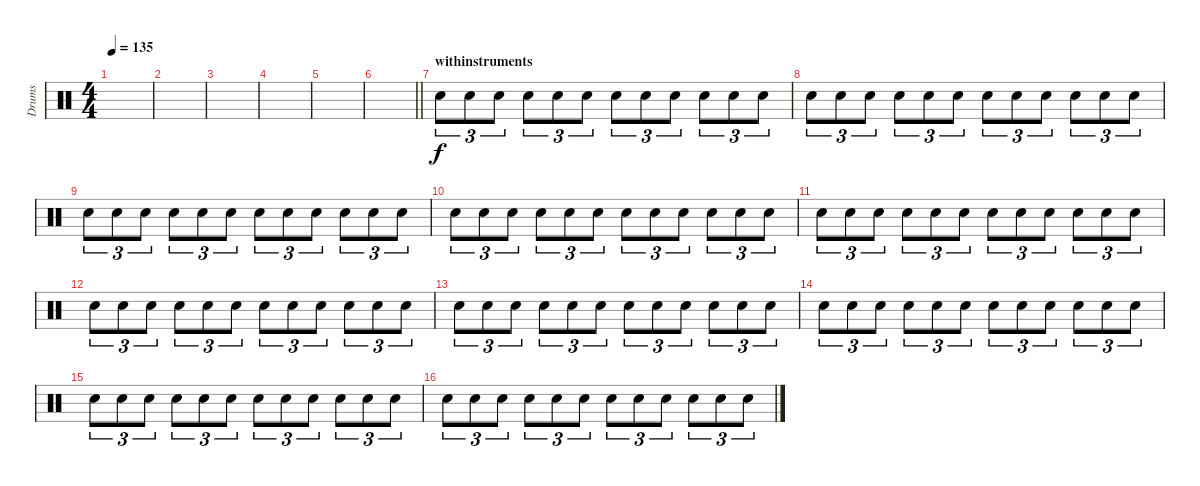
\track ("Drums" "Drums") {instrument percussion}
\staff {score}
\articulation defaults
\ts (4 4)
\tempo 135
\clef neutral
\ks c
|
|
|
|
|
\barLineRight lightlight
|
\section ("" "withinstruments")
"Electric Snare (hit)".8{tu (3 2) volume 8} "Electric Snare (hit)".8{tu (3 2)} "Electric Snare (hit)".8{tu (3 2)} "Electric Snare (hit)".8{tu (3 2)} "Electric Snare (hit)".8{tu (3 2)} "Electric Snare (hit)".8{tu (3 2)} "Electric Snare (hit)".8{tu (3 2)} "Electric Snare (hit)".8{tu (3 2)} "Electric Snare (hit)".8{tu (3 2)} "Electric Snare (hit)".8{tu (3 2)} "Electric Snare (hit)".8{tu (3 2)} "Electric Snare (hit)".8{tu (3 2)} |
"Electric Snare (hit)".8{tu (3 2)} "Electric Snare (hit)".8{tu (3 2)} "Electric Snare (hit)".8{tu (3 2)} "Electric Snare (hit)".8{tu (3 2)} "Electric Snare (hit)".8{tu (3 2)} "Electric Snare (hit)".8{tu (3 2)} "Electric Snare (hit)".8{tu (3 2)} "Electric Snare (hit)".8{tu (3 2)} "Electric Snare (hit)".8{tu (3 2)} "Electric Snare (hit)".8{tu (3 2)} "Electric Snare (hit)".8{tu (3 2)} "Electric Snare (hit)".8{tu (3 2)} |
"Electric Snare (hit)".8{tu (3 2) volume 9} "Electric Snare (hit)".8{tu (3 2)} "Electric Snare (hit)".8{tu (3 2)} "Electric Snare (hit)".8{tu (3 2)} "Electric Snare (hit)".8{tu (3 2)} "Electric Snare (hit)".8{tu (3 2)} "Electric Snare (hit)".8{tu (3 2)} "Electric Snare (hit)".8{tu (3 2)} "Electric Snare (hit)".8{tu (3 2)} "Electric Snare (hit)".8{tu (3 2)} "Electric Snare (hit)".8{tu (3 2)} "Electric Snare (hit)".8{tu (3 2)} |
"Electric Snare (hit)".8{tu (3 2)} "Electric Snare (hit)".8{tu (3 2)} "Electric Snare (hit)".8{tu (3 2)} "Electric Snare (hit)".8{tu (3 2)} "Electric Snare (hit)".8{tu (3 2)} "Electric Snare (hit)".8{tu (3 2)} "Electric Snare (hit)".8{tu (3 2)} "Electric Snare (hit)".8{tu (3 2)} "Electric Snare (hit)".8{tu (3 2)} "Electric Snare (hit)".8{tu (3 2)} "Electric Snare (hit)".8{tu (3 2)} "Electric Snare (hit)".8{tu (3 2)} |
"Electric Snare (hit)".8{tu (3 2) volume 10} "Electric Snare (hit)".8{tu (3 2)} "Electric Snare (hit)".8{tu (3 2)} "Electric Snare (hit)".8{tu (3 2)} "Electric Snare (hit)".8{tu (3 2)} "Electric Snare (hit)".8{tu (3 2)} "Electric Snare (hit)".8{tu (3 2)} "Electric Snare (hit)".8{tu (3 2)} "Electric Snare (hit)".8{tu (3 2)} "Electric Snare (hit)".8{tu (3 2)} "Electric Snare (hit)".8{tu (3 2)} "Electric Snare (hit)".8{tu (3 2)} |
"Electric Snare (hit)".8{tu (3 2)} "Electric Snare (hit)".8{tu (3 2)} "Electric Snare (hit)".8{tu (3 2)} "Electric Snare (hit)".8{tu (3 2)} "Electric Snare (hit)".8{tu (3 2)} "Electric Snare (hit)".8{tu (3 2)} "Electric Snare (hit)".8{tu (3 2)} "Electric Snare (hit)".8{tu (3 2)} "Electric Snare (hit)".8{tu (3 2)} "Electric Snare (hit)".8{tu (3 2)} "Electric Snare (hit)".8{tu (3 2)} "Electric Snare (hit)".8{tu (3 2)} |
"Electric Snare (hit)".8{tu (3 2) volume 11} "Electric Snare (hit)".8{tu (3 2)} "Electric Snare (hit)".8{tu (3 2)} "Electric Snare (hit)".8{tu (3 2)} "Electric Snare (hit)".8{tu (3 2)} "Electric Snare (hit)".8{tu (3 2)} "Electric Snare (hit)".8{tu (3 2)} "Electric Snare (hit)".8{tu (3 2)} "Electric Snare (hit)".8{tu (3 2)} "Electric Snare (hit)".8{tu (3 2)} "Electric Snare (hit)".8{tu (3 2)} "Electric Snare (hit)".8{tu (3 2)} |
"Electric Snare (hit)".8{tu (3 2)} "Electric Snare (hit)".8{tu (3 2)} "Electric Snare (hit)".8{tu (3 2)} "Electric Snare (hit)".8{tu (3 2)} "Electric Snare (hit)".8{tu (3 2)} "Electric Snare (hit)".8{tu (3 2)} "Electric Snare (hit)".8{tu (3 2)} "Electric Snare (hit)".8{tu (3 2)} "Electric Snare (hit)".8{tu (3 2)} "Electric Snare (hit)".8{tu (3 2)} "Electric Snare (hit)".8{tu (3 2)} "Electric Snare (hit)".8{tu (3 2)} |
"Electric Snare (hit)".8{tu (3 2) volume 12} "Electric Snare (hit)".8{tu (3 2)} "Electric Snare (hit)".8{tu (3 2)} "Electric Snare (hit)".8{tu (3 2)} "Electric Snare (hit)".8{tu (3 2)} "Electric Snare (hit)".8{tu (3 2)} "Electric Snare (hit)".8{tu (3 2)} "Electric Snare (hit)".8{tu (3 2)} "Electric Snare (hit)".8{tu (3 2)} "Electric Snare (hit)".8{tu (3 2)} "Electric Snare (hit)".8{tu (3 2)} "Electric Snare (hit)".8{tu (3 2)} |
"Electric Snare (hit)".8{tu (3 2)} "Electric Snare (hit)".8{tu (3 2)} "Electric Snare (hit)".8{tu (3 2)} "Electric Snare (hit)".8{tu (3 2)} "Electric Snare (hit)".8{tu (3 2)} "Electric Snare (hit)".8{tu (3 2)} "Electric Snare (hit)".8{tu (3 2)} "Electric Snare (hit)".8{tu (3 2)} "Electric Snare (hit)".8{tu (3 2)} "Electric Snare (hit)".8{tu (3 2)} "Electric Snare (hit)".8{tu (3 2)} "Electric Snare (hit)".8{tu (3 2)}
